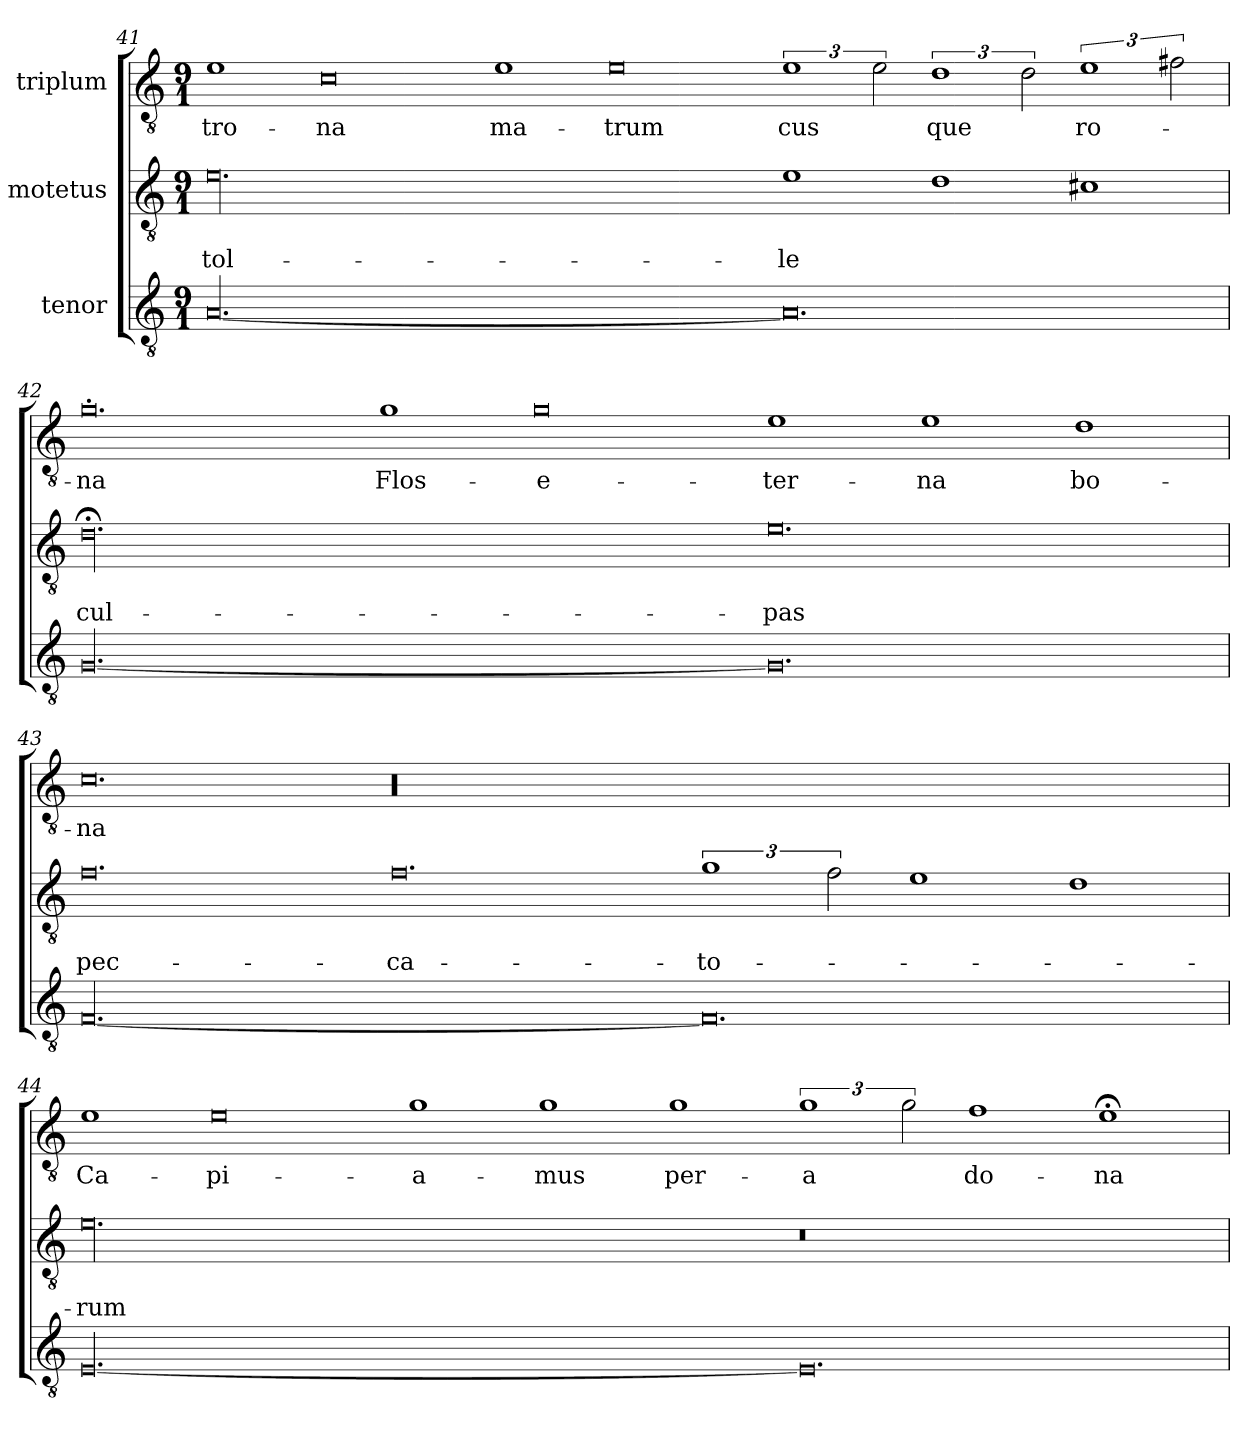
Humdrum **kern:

**kern	**kern	**text	**text	**kern	**text
*part3	*part2	*part2	*part2	*part1	*part1
*staff3	*staff2	*staff2	*staff2	*staff1	*staff1
*I"tenor	*I"motetus	*	*	*I"triplum	*
*clefGv2	*clefGv2	*	*	*clefGv2	*
*k[]	*k[]	*	*	*k[]	*
*C:	*C:	*	*	*C:	*
*M9/1	*M9/1	*	*	*M9/1	*
=41	=41	=41	=41	=41	=41
[00.A/	00.e\	.	tol-	1e\	-tro-
.	.	.	.	0c\	-na
.	.	.	.	1e\	ma-
.	.	.	.	0e\	-trum
0.A/]	1e\	.	-le	3%2e\	-cus
.	.	.	.	3e\	.
.	1d\	.	.	3%2d\	-que
.	.	.	.	3d\	.
.	1c#X\	.	.	3%2e\	-ro-
.	.	.	.	3f#X\	.
!!LO:PB:g=z
=42	=42	=42	=42	=42	=42
[00.G/	00.d;<\	.	cul-	0.g'\	-na
.	.	.	.	1g\	Flos-
.	.	.	.	0g\	e-
0.G/]	0.e\	.	-pas	1e\	-ter-
.	.	.	.	1e\	-na
.	.	.	.	1d\	bo-
=43	=43	=43	=43	=43	=43
[00.F/	0.f\	.	pec-	0.c\	-na
.	0.f\	.	-ca-	00.r	.
0.F/]	3%2g\	.	-to-	.	.
.	3f\	.	.	.	.
.	1e\	.	.	.	.
.	1d\	.	.	.	.
=44	=44	=44	=44	=44	=44
[00.E/	00.e\	.	-rum	1e\	Ca-
.	.	.	.	0e\	-pi-
.	.	.	.	1g\	-a-
.	.	.	.	1g\	-mus
.	.	.	.	1g\	per-
0.E/]	0.r	.	.	3%2g\	-a
.	.	.	.	3g\	.
.	.	.	.	1f\	do-
.	.	.	.	1e;<\	-na
=	=	=	=	=	=
*-	*-	*-	*-	*-	*-
